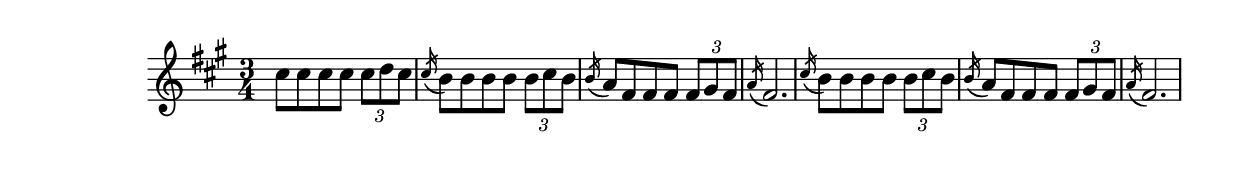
\version "2.8.6" 
\include "english.ly"


melody = \relative d''
 { 
  \clef treble 
  \key a \major 
  \time 3/4 %printed 6/8
% \set Staff.midiInstrument = "recorder" 
% \set Staff.midiInstrument = "taiko drum" 

  cs8 cs cs cs \times 2/3 {cs d cs} |
  \acciaccatura cs16 b8 b b b \times 2/3 {b cs b} |
  \acciaccatura b16 a8 fs fs fs \times 2/3 {fs gs fs} |
  \acciaccatura a16 fs2. |
  \acciaccatura cs'16 b8 b b b \times 2/3 {b cs b} |
  \acciaccatura b16 a8 fs fs fs \times 2/3 {fs gs fs} |
  \acciaccatura a16 fs2. 

} 

\score { 
\new Staff \melody 
\layout {
  \context {
    \Score
    \remove Bar_number_engraver
} } 
\midi { \tempo 4=45 } 
}
